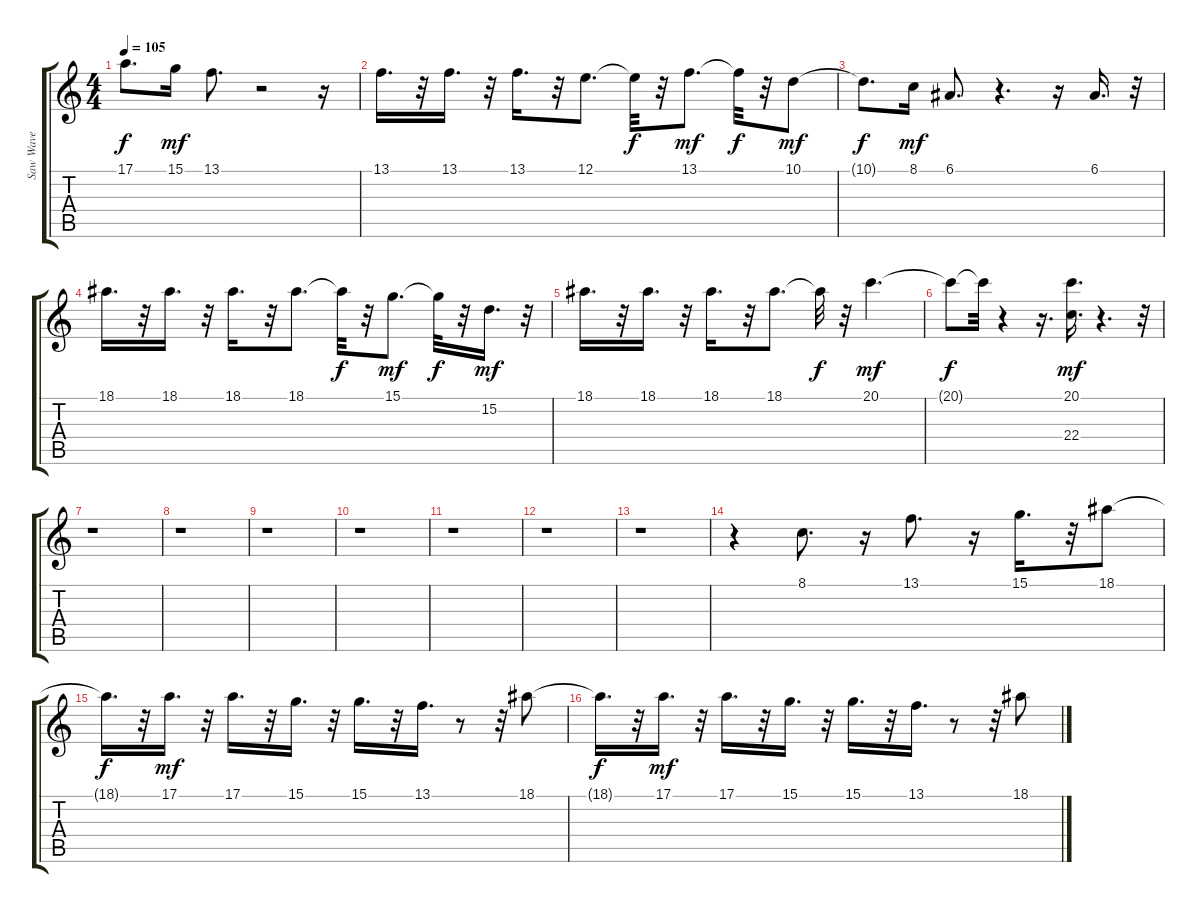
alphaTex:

\track ("Saw Wave" "Saw Wave") {instrument lead2sawtooth}
\staff {score tabs}
\tuning (E4 B3 G3 D3 A2 E2) {hide}
\ts (4 4)
\tempo 105
\clef g2
\ks c
17.1{t}.8{d dy f} 15.1.16{dy mf} 13.1.8{d} r.2 r.16 |
13.1.16{d} r.32 13.1.16{d} r.32 13.1.16{d} r.32 12.1.8{d} 12.1{t}.32{dy f} r.32 13.1.8{d dy mf} 13.1{t}.32{dy f} r.32 10.1.8{dy mf} |
10.1{t}.8{d dy f} 8.1.16{dy mf} 6.1.8{d} r.4{d} r.16 6.1.16{d} r.32 |
18.1.16{d} r.32 18.1.16{d} r.32 18.1.16{d} r.32 18.1.8{d} 18.1{t}.32{dy f} r.32 15.1.8{d dy mf} 15.1{t}.32{dy f} r.32 15.2.16{d dy mf} r.32 |
18.1.16{d} r.32 18.1.16{d} r.32 18.1.16{d} r.32 18.1.8{d} 18.1{t}.32{dy f} r.32 20.1.4{d dy mf} |
20.1{t}.8{dy f} 20.1{t}.32 r.4 r.16{d} (20.1 22.4).16{d dy mf} r.4{d} r.32 |
r.1 |
r.1 |
r.1 |
r.1 |
r.1 |
r.1 |
r.1 |
r.4 8.1.8{d} r.16 13.1.8{d} r.16 15.1.16{d} r.32 18.1.8 |
18.1{t}.16{d dy f} r.32 17.1.16{d dy mf} r.32 17.1.16{d} r.32 15.1.16{d} r.32 15.1.16{d} r.32 13.1.16{d} r.8 r.32 18.1.8 |
18.1{t}.16{d dy f} r.32 17.1.16{d dy mf} r.32 17.1.16{d} r.32 15.1.16{d} r.32 15.1.16{d} r.32 13.1.16{d} r.8 r.32 18.1.8
